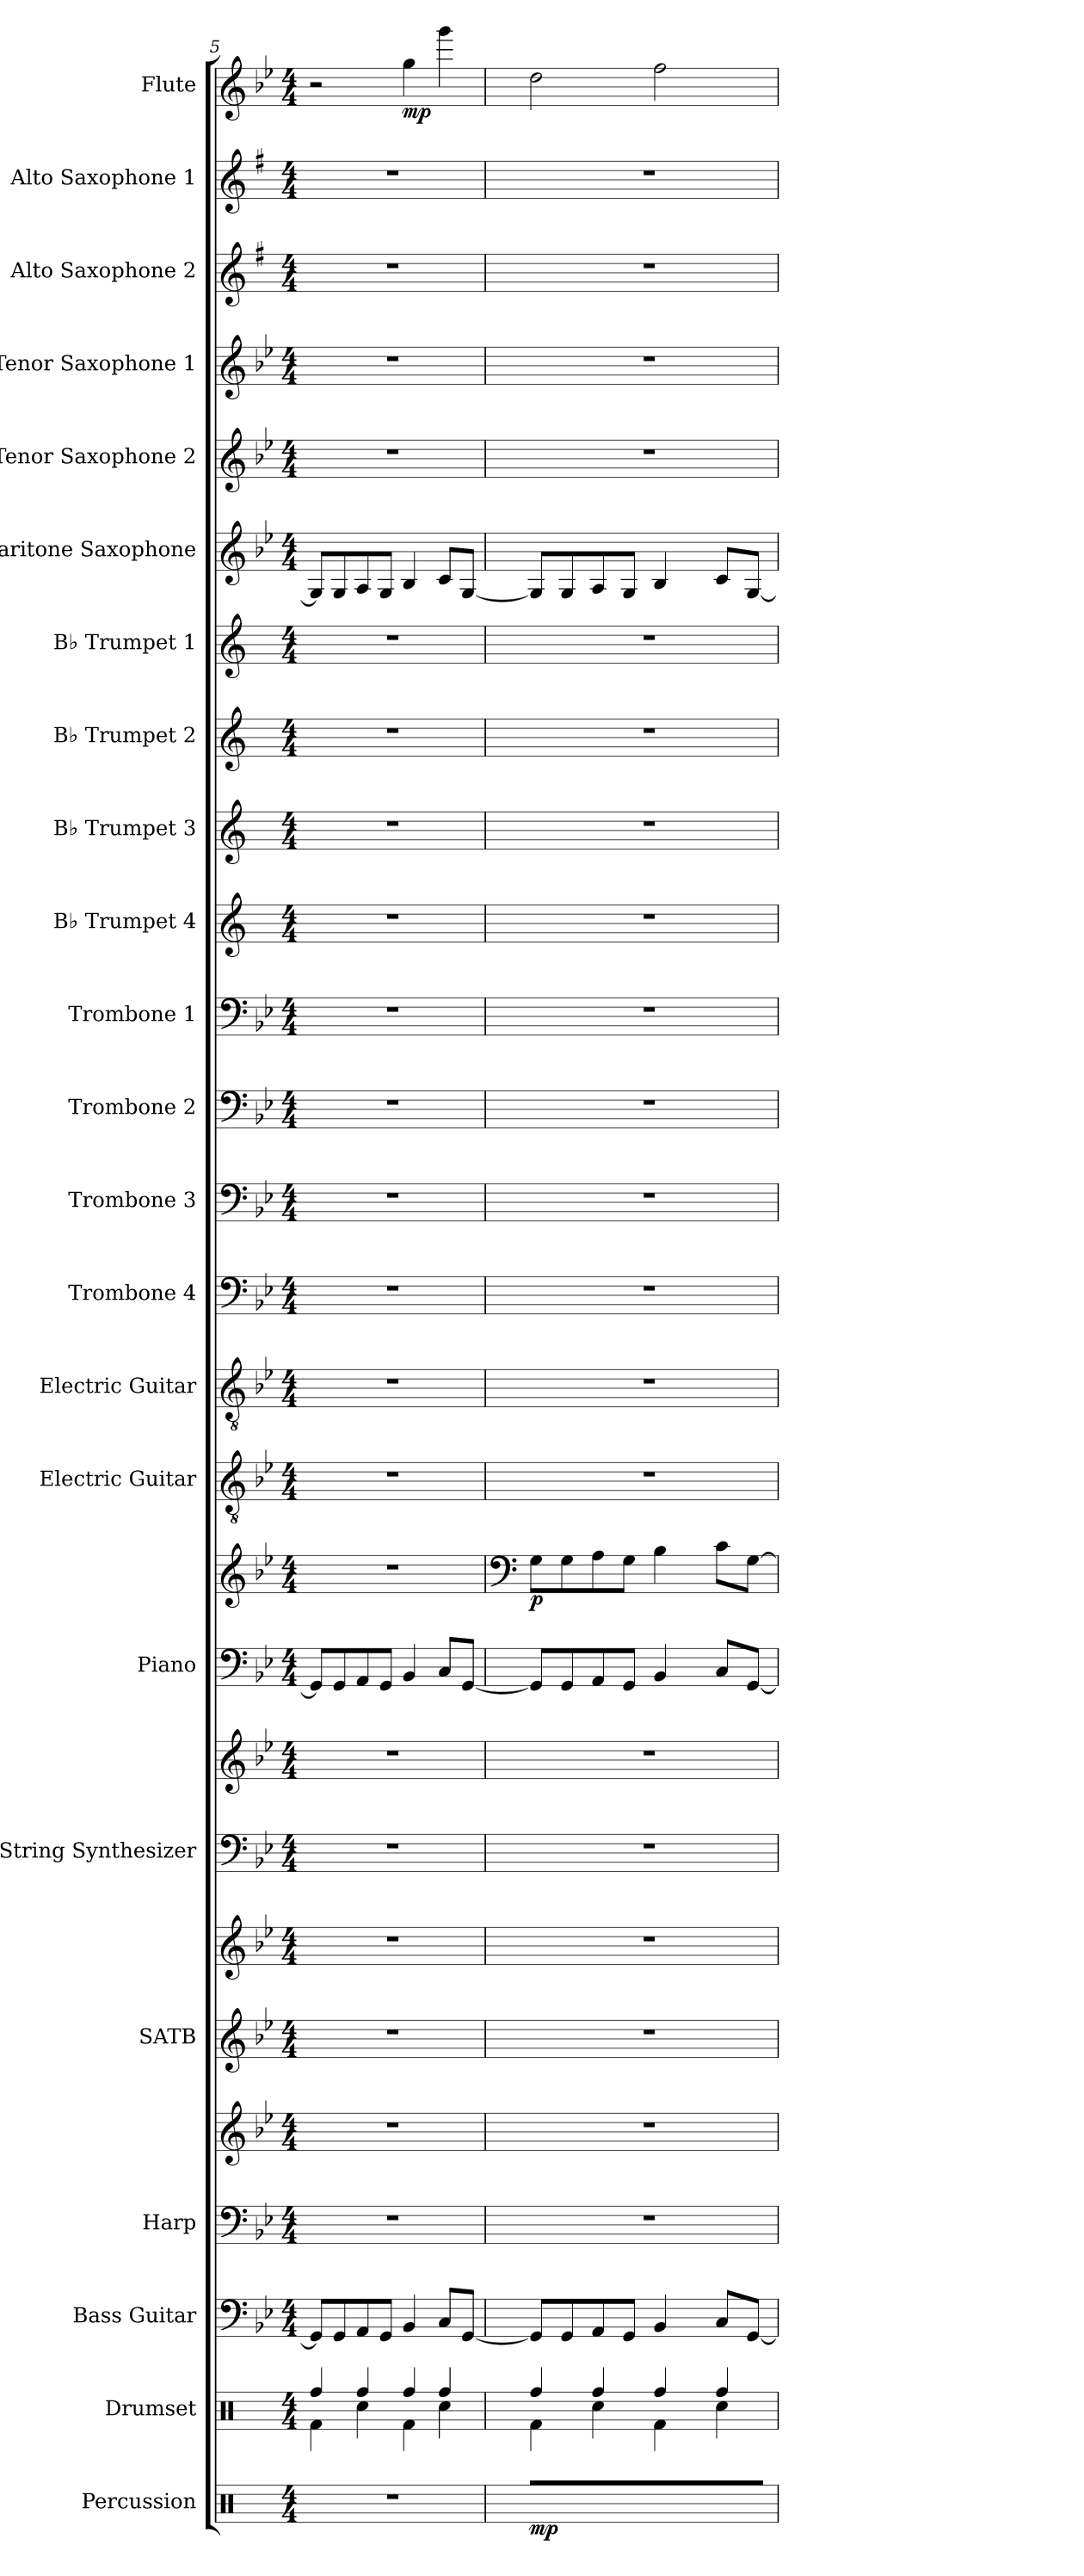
**kern	**dynam	**kern	**kern	**kern	**kern	**kern	**kern	**kern	**kern	**kern	**kern	**dynam	**kern	**kern	**kern	**kern	**kern	**kern	**kern	**kern	**kern	**kern	**kern	**kern	**kern	**kern	**kern	**kern	**dynam
*part23	*part23	*part22	*part21	*part20	*part20	*part19	*part19	*part18	*part18	*part17	*part17	*part17	*part16	*part15	*part14	*part13	*part12	*part11	*part10	*part9	*part8	*part7	*part6	*part5	*part4	*part3	*part2	*part1	*part1
*staff27	*staff27	*staff26	*staff25	*staff24	*staff23	*staff22	*staff21	*staff20	*staff19	*staff18	*staff17	*staff17/18	*staff16	*staff15	*staff14	*staff13	*staff12	*staff11	*staff10	*staff9	*staff8	*staff7	*staff6	*staff5	*staff4	*staff3	*staff2	*staff1	*staff1
*I"Percussion	*	*I"Drumset	*I"Bass Guitar	*I"Harp	*	*I"SATB	*	*I"String Synthesizer	*	*I"Piano	*	*	*I"Electric Guitar	*I"Electric Guitar	*I"Trombone 4	*I"Trombone 3	*I"Trombone 2	*I"Trombone 1	*I"B♭ Trumpet 4	*I"B♭ Trumpet 3	*I"B♭ Trumpet 2	*I"B♭ Trumpet 1	*I"Baritone Saxophone	*I"Tenor Saxophone 2	*I"Tenor Saxophone 1	*I"Alto Saxophone 2	*I"Alto Saxophone 1	*I"Flute	*
*I'Perc.	*	*I'D. Set	*I'B. Guit.	*I'Hrp.	*	*I'SATB	*	*I'Synth.	*	*I'Pno.	*	*	*I'El. Guit.	*I'El. Guit.	*I'Tbn. 4	*I'Tbn. 3	*I'Tbn. 2	*I'Tbn. 1	*I'B♭ Tpt. 4	*I'B♭ Tpt. 3	*I'B♭ Tpt. 2	*I'B♭ Tpt. 1	*I'Bar. Sax.	*I'T. Sax. 2	*I'T. Sax. 1	*I'A. Sax. 2	*I'A. Sax. 1	*I'Fl.	*
*clefX	*	*clefX	*clefF4	*clefF4	*clefG2	*clefG2	*clefG2	*clefF4	*clefG2	*clefF4	*clefG2	*	*clefGv2	*clefGv2	*clefF4	*clefF4	*clefF4	*clefF4	*clefG2	*clefG2	*clefG2	*clefG2	*clefG2	*clefG2	*clefG2	*clefG2	*clefG2	*clefG2	*
*	*	*	*ITrd7c12	*	*	*	*	*	*	*	*	*	*	*	*	*	*	*	*ITrd1c2	*ITrd1c2	*ITrd1c2	*ITrd1c2	*ITrd12c21	*ITrd8c14	*ITrd8c14	*ITrd5c9	*ITrd5c9	*	*
*k[]	*	*k[]	*k[b-e-]	*k[b-e-]	*k[b-e-]	*k[b-e-]	*k[b-e-]	*k[b-e-]	*k[b-e-]	*k[b-e-]	*k[b-e-]	*	*k[b-e-]	*k[b-e-]	*k[b-e-]	*k[b-e-]	*k[b-e-]	*k[b-e-]	*k[b-e-]	*k[b-e-]	*k[b-e-]	*k[b-e-]	*k[b-e-]	*k[b-e-]	*k[b-e-]	*k[b-e-]	*k[b-e-]	*k[b-e-]	*
*M4/4	*	*M4/4	*M4/4	*M4/4	*M4/4	*M4/4	*M4/4	*M4/4	*M4/4	*M4/4	*M4/4	*	*M4/4	*M4/4	*M4/4	*M4/4	*M4/4	*M4/4	*M4/4	*M4/4	*M4/4	*M4/4	*M4/4	*M4/4	*M4/4	*M4/4	*M4/4	*M4/4	*
=5	=5	=5	=5	=5	=5	=5	=5	=5	=5	=5	=5	=5	=5	=5	=5	=5	=5	=5	=5	=5	=5	=5	=5	=5	=5	=5	=5	=5	=5
*	*	*^	*	*	*	*	*	*	*	*	*	*	*	*	*	*	*	*	*	*	*	*	*	*	*	*	*	*	*
1r	.	4Rff/	4Rf\	8GGG/L]	1r	1r	1r	1r	1r	1r	8GG/L]	1r	.	1r	1r	1r	1r	1r	1r	1r	1r	1r	1r	8GG/L]	1r	1r	1r	1r	2r	.
.	.	.	.	8GGG/	.	.	.	.	.	.	8GG/	.	.	.	.	.	.	.	.	.	.	.	.	8GG/	.	.	.	.	.	.
.	.	4Rff/	4Rcc\	8AAA/	.	.	.	.	.	.	8AA/	.	.	.	.	.	.	.	.	.	.	.	.	8AA/	.	.	.	.	.	.
.	.	.	.	8GGG/J	.	.	.	.	.	.	8GG/J	.	.	.	.	.	.	.	.	.	.	.	.	8GG/J	.	.	.	.	.	.
!	!	!	!	!	!	!	!	!	!	!	!	!	!	!	!	!	!	!	!	!	!	!	!	!	!	!	!	!	!	!LO:DY:b
.	.	4Rff/	4Rf\	4BBB-/	.	.	.	.	.	.	4BB-/	.	.	.	.	.	.	.	.	.	.	.	.	4BB-/	.	.	.	.	4gg\	mp
.	.	4Rff/	4Rcc\	8CC/L	.	.	.	.	.	.	8C/L	.	.	.	.	.	.	.	.	.	.	.	.	8C/L	.	.	.	.	4ggg\	.
.	.	.	.	[8GGG/J	.	.	.	.	.	.	[8GG/J	.	.	.	.	.	.	.	.	.	.	.	.	[8GG/J	.	.	.	.	.	.
=6	=6	=6	=6	=6	=6	=6	=6	=6	=6	=6	=6	=6	=6	=6	=6	=6	=6	=6	=6	=6	=6	=6	=6	=6	=6	=6	=6	=6	=6	=6
*	*	*	*	*	*	*	*	*	*	*	*	*clefF4	*	*	*	*	*	*	*	*	*	*	*	*	*	*	*	*	*	*
!LO:N:head=diamond	!LO:DY:b	!	!	!	!	!	!	!	!	!	!	!	!LO:DY:b	!	!	!	!	!	!	!	!	!	!	!	!	!	!	!	!	!
*tremolo	*	*	*	*	*	*	*	*	*	*	*	*	*	*	*	*	*	*	*	*	*	*	*	*	*	*	*	*	*	*
16RLL	mp	4Rff/	4Rf\	8GGG/L]	1r	1r	1r	1r	1r	1r	8GG/L]	8G\L	p	1r	1r	1r	1r	1r	1r	1r	1r	1r	1r	8GG/L]	1r	1r	1r	1r	2dd\	.
16R	.	.	.	.	.	.	.	.	.	.	.	.	.	.	.	.	.	.	.	.	.	.	.	.	.	.	.	.	.	.
16R	.	.	.	8GGG/	.	.	.	.	.	.	8GG/	8G\	.	.	.	.	.	.	.	.	.	.	.	8GG/	.	.	.	.	.	.
16R	.	.	.	.	.	.	.	.	.	.	.	.	.	.	.	.	.	.	.	.	.	.	.	.	.	.	.	.	.	.
16R	.	4Rff/	4Rcc\	8AAA/	.	.	.	.	.	.	8AA/	8A\	.	.	.	.	.	.	.	.	.	.	.	8AA/	.	.	.	.	.	.
16R	.	.	.	.	.	.	.	.	.	.	.	.	.	.	.	.	.	.	.	.	.	.	.	.	.	.	.	.	.	.
16R	.	.	.	8GGG/J	.	.	.	.	.	.	8GG/J	8G\J	.	.	.	.	.	.	.	.	.	.	.	8GG/J	.	.	.	.	.	.
16R	.	.	.	.	.	.	.	.	.	.	.	.	.	.	.	.	.	.	.	.	.	.	.	.	.	.	.	.	.	.
16R	.	4Rff/	4Rf\	4BBB-/	.	.	.	.	.	.	4BB-/	4B-\	.	.	.	.	.	.	.	.	.	.	.	4BB-/	.	.	.	.	2ff\	.
16R	.	.	.	.	.	.	.	.	.	.	.	.	.	.	.	.	.	.	.	.	.	.	.	.	.	.	.	.	.	.
16R	.	.	.	.	.	.	.	.	.	.	.	.	.	.	.	.	.	.	.	.	.	.	.	.	.	.	.	.	.	.
16R	.	.	.	.	.	.	.	.	.	.	.	.	.	.	.	.	.	.	.	.	.	.	.	.	.	.	.	.	.	.
16R	.	4Rff/	4Rcc\	8CC/L	.	.	.	.	.	.	8C/L	8c\L	.	.	.	.	.	.	.	.	.	.	.	8C/L	.	.	.	.	.	.
16R	.	.	.	.	.	.	.	.	.	.	.	.	.	.	.	.	.	.	.	.	.	.	.	.	.	.	.	.	.	.
16R	.	.	.	[8GGG/J	.	.	.	.	.	.	[8GG/J	[8G\J	.	.	.	.	.	.	.	.	.	.	.	[8GG/J	.	.	.	.	.	.
16RJJ	.	.	.	.	.	.	.	.	.	.	.	.	.	.	.	.	.	.	.	.	.	.	.	.	.	.	.	.	.	.
*Xtremolo	*	*	*	*	*	*	*	*	*	*	*	*	*	*	*	*	*	*	*	*	*	*	*	*	*	*	*	*	*	*
*	*	*v	*v	*	*	*	*	*	*	*	*	*	*	*	*	*	*	*	*	*	*	*	*	*	*	*	*	*	*	*
=	=	=	=	=	=	=	=	=	=	=	=	=	=	=	=	=	=	=	=	=	=	=	=	=	=	=	=	=	=
*-	*-	*-	*-	*-	*-	*-	*-	*-	*-	*-	*-	*-	*-	*-	*-	*-	*-	*-	*-	*-	*-	*-	*-	*-	*-	*-	*-	*-	*-
